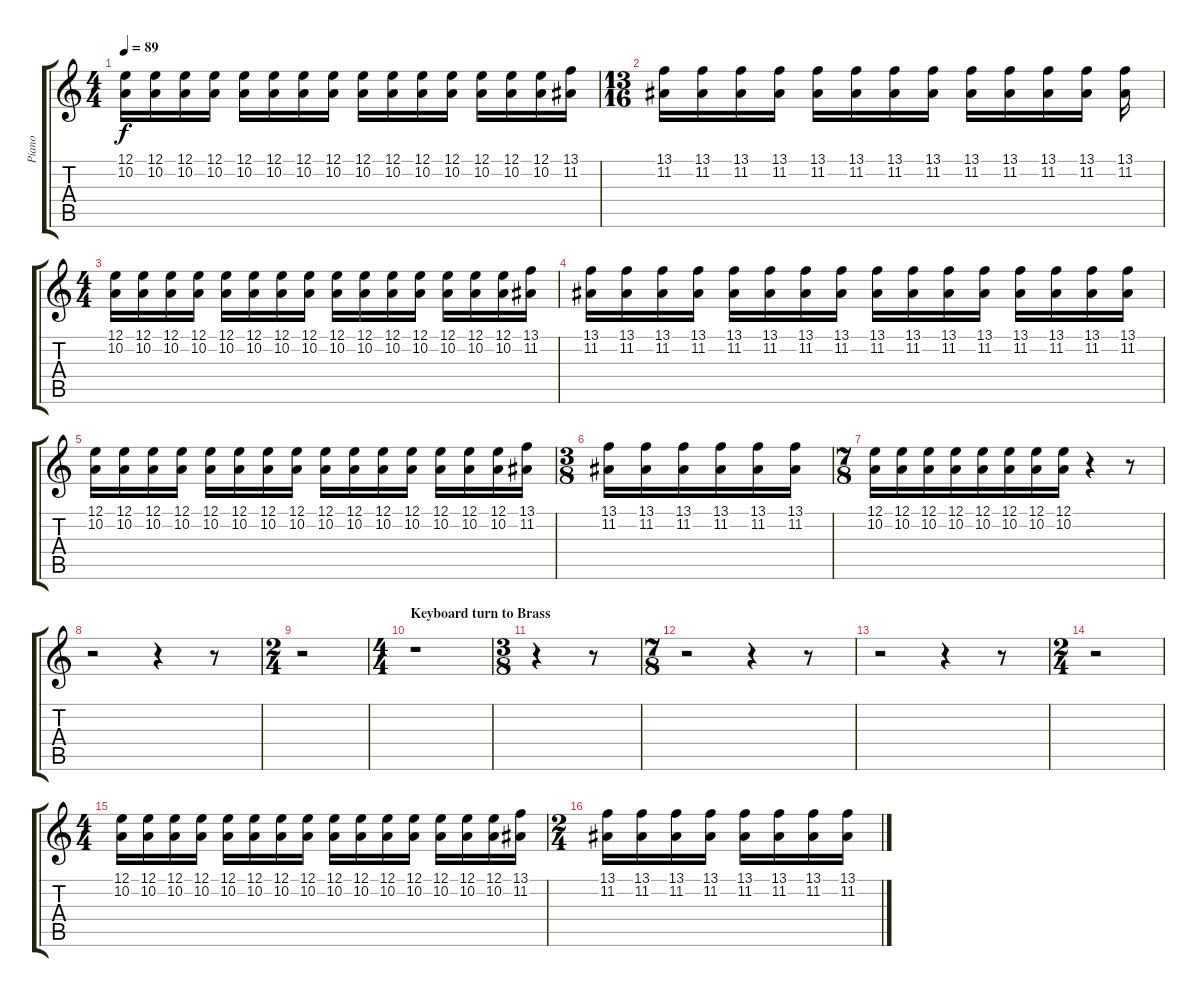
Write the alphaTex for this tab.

\track ("Piano" "Piano") {instrument acousticgrandpiano}
\staff {score tabs}
\tuning (E4 B3 G3 D3 A2 E2) {hide}
\ts (4 4)
\tempo 89
\clef g2
\ks c
(12.1 10.2).16{dy f instrument acousticgrandpiano} (12.1 10.2).16 (12.1 10.2).16 (12.1 10.2).16 (12.1 10.2).16 (12.1 10.2).16 (12.1 10.2).16 (12.1 10.2).16 (12.1 10.2).16 (12.1 10.2).16 (12.1 10.2).16 (12.1 10.2).16 (12.1 10.2).16 (12.1 10.2).16 (12.1 10.2).16 (13.1 11.2).16 |
\ts (13 16)
(13.1 11.2).16 (13.1 11.2).16 (13.1 11.2).16 (13.1 11.2).16 (13.1 11.2).16 (13.1 11.2).16 (13.1 11.2).16 (13.1 11.2).16 (13.1 11.2).16 (13.1 11.2).16 (13.1 11.2).16 (13.1 11.2).16 (13.1 11.2).16 |
\ts (4 4)
(12.1 10.2).16 (12.1 10.2).16 (12.1 10.2).16 (12.1 10.2).16 (12.1 10.2).16 (12.1 10.2).16 (12.1 10.2).16 (12.1 10.2).16 (12.1 10.2).16 (12.1 10.2).16 (12.1 10.2).16 (12.1 10.2).16 (12.1 10.2).16 (12.1 10.2).16 (12.1 10.2).16 (13.1 11.2).16 |
(13.1 11.2).16 (13.1 11.2).16 (13.1 11.2).16 (13.1 11.2).16 (13.1 11.2).16 (13.1 11.2).16 (13.1 11.2).16 (13.1 11.2).16 (13.1 11.2).16 (13.1 11.2).16 (13.1 11.2).16 (13.1 11.2).16 (13.1 11.2).16 (13.1 11.2).16 (13.1 11.2).16 (13.1 11.2).16 |
(12.1 10.2).16 (12.1 10.2).16 (12.1 10.2).16 (12.1 10.2).16 (12.1 10.2).16 (12.1 10.2).16 (12.1 10.2).16 (12.1 10.2).16 (12.1 10.2).16 (12.1 10.2).16 (12.1 10.2).16 (12.1 10.2).16 (12.1 10.2).16 (12.1 10.2).16 (12.1 10.2).16 (13.1 11.2).16 |
\ts (3 8)
(13.1 11.2).16 (13.1 11.2).16 (13.1 11.2).16 (13.1 11.2).16 (13.1 11.2).16 (13.1 11.2).16 |
\ts (7 8)
(12.1 10.2).16 (12.1 10.2).16 (12.1 10.2).16 (12.1 10.2).16 (12.1 10.2).16 (12.1 10.2).16 (12.1 10.2).16 (12.1 10.2).16 r.4 r.8 |
r.2 r.4 r.8 |
\ts (2 4)
r.2 |
\ts (4 4)
\section ("" "Keyboard turn to Brass")
r.1 |
\ts (3 8)
r.4 r.8 |
\ts (7 8)
r.2 r.4 r.8 |
r.2 r.4 r.8 |
\ts (2 4)
r.2 |
\ts (4 4)
(12.1 10.2).16 (12.1 10.2).16 (12.1 10.2).16 (12.1 10.2).16 (12.1 10.2).16 (12.1 10.2).16 (12.1 10.2).16 (12.1 10.2).16 (12.1 10.2).16 (12.1 10.2).16 (12.1 10.2).16 (12.1 10.2).16 (12.1 10.2).16 (12.1 10.2).16 (12.1 10.2).16 (13.1 11.2).16 |
\ts (2 4)
(13.1 11.2).16 (13.1 11.2).16 (13.1 11.2).16 (13.1 11.2).16 (13.1 11.2).16 (13.1 11.2).16 (13.1 11.2).16 (13.1 11.2).16
